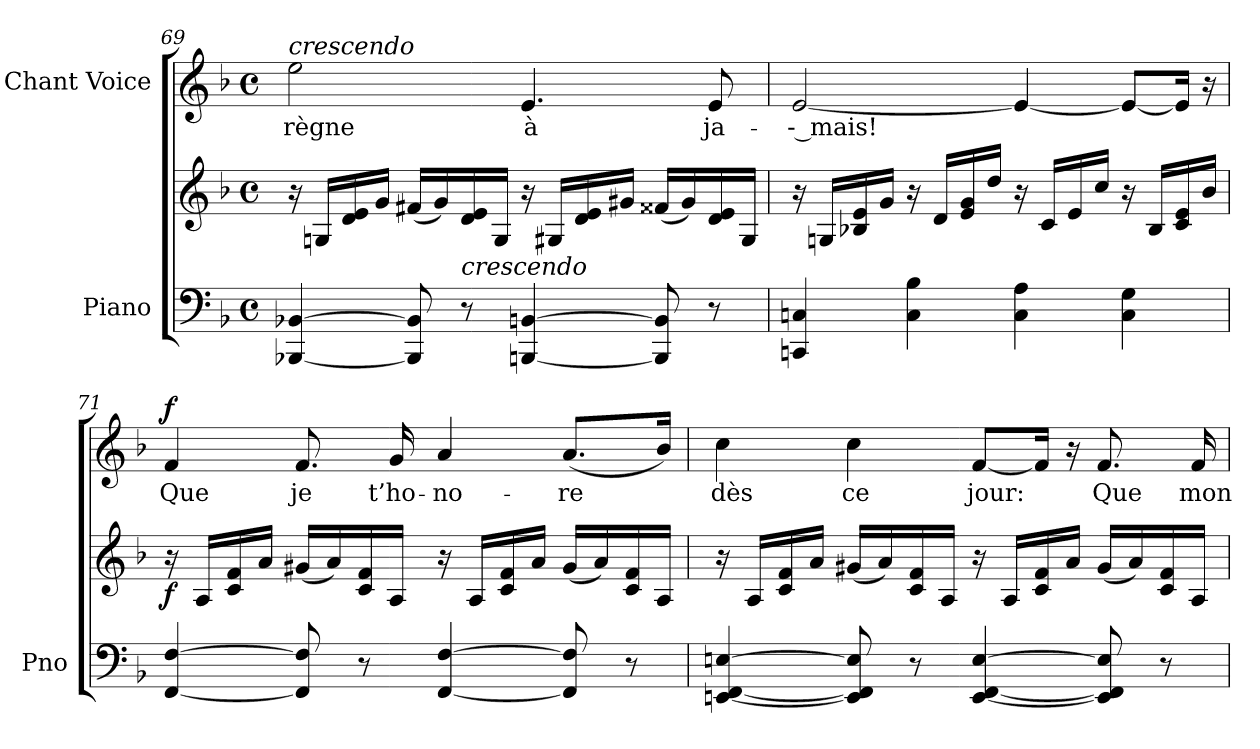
**kern	**kern	**dynam	**kern	**text	**dynam
*part2	*part2	*part2	*part1	*part1	*part1
*staff3	*staff2	*staff2/3	*staff1	*staff1	*staff1
*I"Piano	*	*	*I"Chant Voice	*	*
*I'Pno	*	*	*	*	*
*clefF4	*clefG2	*	*clefG2	*	*
*k[b-]	*k[b-]	*	*k[b-]	*	*
*M4/4	*M4/4	*	*M4/4	*	*
*met(c)	*met(c)	*	*met(c)	*	*
=69	=69	=69	=69	=69	=69
!	!	!	!LO:TX:a:i:t=crescendo	!	!
!	!	!	!	!LO:LY:b	!
[4BBB-X/ [4BB-X/	16r	.	2ee\	règne	.
.	16Gn/LL	.	.	.	.
.	16d/ 16e/	.	.	.	.
.	16g/JJ	.	.	.	.
8BBB-/] 8BB-/]	(<16f#X/LL	.	.	.	.
.	16g/)	.	.	.	.
!	!LO:TX:b:i:t=crescendo	!	!	!	!
8r	16d/ 16e/	.	.	.	.
.	16G/JJ	.	.	.	.
!	!	!	!	!LO:LY:b	!
[4BBBn/ [4BBn/	16r	.	4.e/	à	.
.	16G#X/LL	.	.	.	.
.	16d/ 16e/	.	.	.	.
.	16g#X/JJ	.	.	.	.
8BBB/] 8BB/]	(<16f##X/LL	.	.	.	.
.	16g#/)	.	.	.	.
!	!	!	!	!LO:LY:b	!
8r	16d/ 16e/	.	8e/	ja-	.
.	16G#/JJ	.	.	.	.
!!LO:LB:g=z
=70	=70	=70	=70	=70	=70
!	!	!	!	!LO:LY:b	!
4CCn/ 4Cn/	16r	.	[2e/	-- mais!	.
.	16Gn/LL	.	.	.	.
.	16B-X/ 16e/	.	.	.	.
.	16g/JJ	.	.	.	.
4C\ 4B-\	16r	.	.	.	.
.	16d/LL	.	.	.	.
.	16e/ 16g/	.	.	.	.
.	16dd/JJ	.	.	.	.
4C\ 4A\	16r	.	4e/_	.	.
.	16c/LL	.	.	.	.
.	16e/	.	.	.	.
.	16cc/JJ	.	.	.	.
4C\ 4G\	16r	.	8e/L_	.	.
.	16B-/LL	.	.	.	.
.	16c/ 16e/	.	16e/Jk]	.	.
.	16b-/JJ	.	16r	.	.
=71	=71	=71	=71	=71	=71
!	!	!LO:DY:b	!	!LO:LY:b	!LO:DY:a
[4FF/ [4F/	16r	f	4f/	Que	f
.	16A/LL	.	.	.	.
.	16c/ 16f/	.	.	.	.
.	16a/JJ	.	.	.	.
!	!	!	!	!LO:LY:b	!
8FF/] 8F/]	(<16g#X/LL	.	8.f/	je	.
.	16a/)	.	.	.	.
8r	16c/ 16f/	.	.	.	.
!	!	!	!	!LO:LY:b	!
.	16A/JJ	.	16g/	t’ho-	.
!	!	!	!	!LO:LY:b	!
[4FF/ [4F/	16r	.	4a/	-no-	.
.	16A/LL	.	.	.	.
.	16c/ 16f/	.	.	.	.
.	16a/JJ	.	.	.	.
!	!	!	!	!LO:LY:b	!
8FF/] 8F/]	(<16g#/LL	.	(<8.a/L	-re	.
.	16a/)	.	.	.	.
8r	16c/ 16f/	.	.	.	.
.	16A/JJ	.	16b-/Jk)	.	.
!!LO:LB:g=z
=72	=72	=72	=72	=72	=72
!	!	!	!	!LO:LY:b	!
[4EEn/ [4FF/ [4En/	16r	.	4cc\	dès	.
.	16A/LL	.	.	.	.
.	16c/ 16f/	.	.	.	.
.	16a/JJ	.	.	.	.
!	!	!	!	!LO:LY:b	!
8EE/] 8FF/] 8E/]	(<16g#X/LL	.	4cc\	ce	.
.	16a/)	.	.	.	.
8r	16c/ 16f/	.	.	.	.
.	16A/JJ	.	.	.	.
!	!	!	!	!LO:LY:b	!
[4EE/ [4FF/ [4E/	16r	.	[8f/L	jour:	.
.	16A/LL	.	.	.	.
.	16c/ 16f/	.	16f/Jk]	.	.
.	16a/JJ	.	16r	.	.
!	!	!	!	!LO:LY:b	!
8EE/] 8FF/] 8E/]	(<16g#/LL	.	8.f/	Que	.
.	16a/)	.	.	.	.
8r	16c/ 16f/	.	.	.	.
!	!	!	!	!LO:LY:b	!
.	16A/JJ	.	16f/	mon	.
=	=	=	=	=	=
*-	*-	*-	*-	*-	*-
